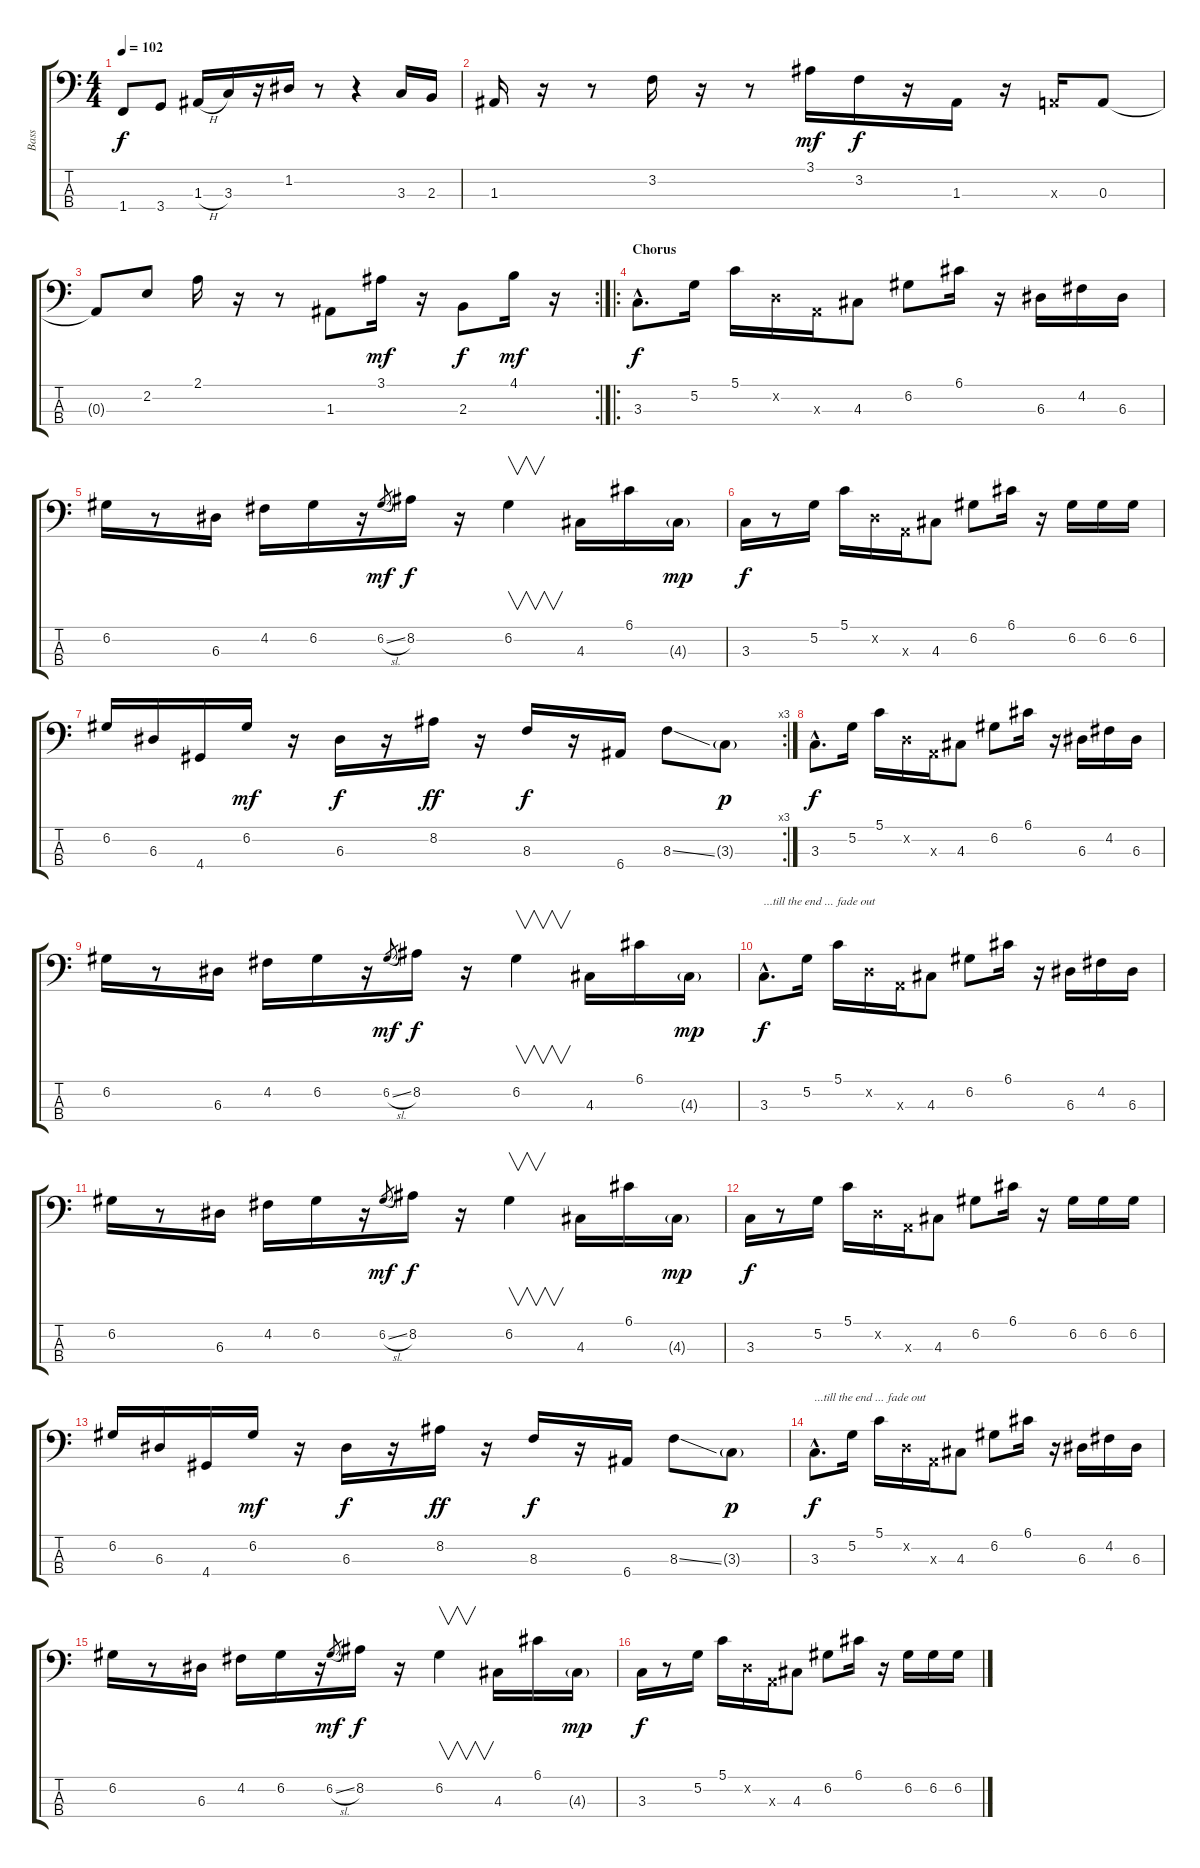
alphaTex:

\track ("Bass" "Bass") {instrument electricbassfinger}
\staff {score tabs}
\tuning (G2 D2 A1 E1) {hide}
\ts (4 4)
\tempo 102
\clef f4
\ks c
1.4{t}.8{dy f} 3.4.8 1.3{h}.16 3.3.16 r.16 1.2.16 r.8 r.4 3.3.16 2.3.16 |
1.3.16 r.16 r.8 3.2.16 r.16 r.8 3.1.16{dy mf instrument slapbass1} 3.2.16{dy f instrument electricbassfinger} r.16 1.3.16 r.16 0.3{x}.16 0.3.8 |
\rc 2
0.3{t}.8 2.2.8 2.1.16 r.16 r.8 1.3.8 3.1.16{dy mf instrument slapbass1} r.16 2.3.8{dy f instrument electricbassfinger} 4.1.16{dy mf instrument slapbass1} r.16 |
\ro
\section ("" "Chorus")
3.3{hac}.8{d dy f instrument electricbassfinger} 5.2.16 5.1.16 0.2{x}.16 0.3{x}.16 4.3.8 6.2.8 6.1.16 r.16 6.3.16 4.2.16 6.3.16 |
6.2.16 r.8 6.3.16 4.2.16 6.2.16 r.16 6.2{sl}.8{gr dy mf} 8.2.16{dy f} r.16 6.2.4{v} 4.3.16 6.1.16 4.3{g}.16{dy mp} |
3.3.16{dy f} r.8 5.2.16 5.1.16 0.2{x}.16 0.3{x}.16 4.3.8 6.2.8 6.1.16 r.16 6.2.16 6.2.16 6.2.16 |
\rc 3
6.2.16 6.3.16 4.4.16 6.2.16{dy mf} r.16 6.3.16{dy f} r.16 8.2.16{dy ff} r.16 8.3.16{dy f} r.16 6.4.16 8.3{ss}.8 3.3{g}.8{dy p} |
3.3{hac}.8{d dy f} 5.2.16 5.1.16 0.2{x}.16 0.3{x}.16 4.3.8 6.2.8 6.1.16 r.16 6.3.16 4.2.16 6.3.16 |
6.2.16 r.8 6.3.16 4.2.16 6.2.16 r.16 6.2{sl}.8{gr dy mf} 8.2.16{dy f} r.16 6.2.4{v} 4.3.16 6.1.16 4.3{g}.16{dy mp} |
3.3{hac}.8{d txt "...till the end ... fade out" dy f volume 12} 5.2.16 5.1.16 0.2{x}.16 0.3{x}.16 4.3.8 6.2.8 6.1.16 r.16 6.3.16 4.2.16 6.3.16 |
6.2.16 r.8 6.3.16 4.2.16 6.2.16 r.16 6.2{sl}.8{gr dy mf} 8.2.16{dy f} r.16 6.2.4{v} 4.3.16 6.1.16 4.3{g}.16{dy mp} |
3.3.16{dy f volume 10} r.8 5.2.16 5.1.16 0.2{x}.16 0.3{x}.16 4.3.8 6.2.8 6.1.16 r.16 6.2.16 6.2.16 6.2.16 |
6.2.16 6.3.16 4.4.16 6.2.16{dy mf} r.16 6.3.16{dy f} r.16 8.2.16{dy ff} r.16 8.3.16{dy f} r.16 6.4.16 8.3{ss}.8 3.3{g}.8{dy p} |
3.3{hac}.8{d txt "...till the end ... fade out" dy f volume 6} 5.2.16 5.1.16 0.2{x}.16 0.3{x}.16 4.3.8 6.2.8 6.1.16 r.16 6.3.16 4.2.16 6.3.16 |
6.2.16 r.8 6.3.16 4.2.16 6.2.16 r.16 6.2{sl}.8{gr dy mf} 8.2.16{dy f} r.16 6.2.4{v} 4.3.16 6.1.16 4.3{g}.16{dy mp} |
3.3.16{dy f volume 2} r.8 5.2.16 5.1.16 0.2{x}.16 0.3{x}.16 4.3.8 6.2.8 6.1.16 r.16 6.2.16 6.2.16 6.2.16
